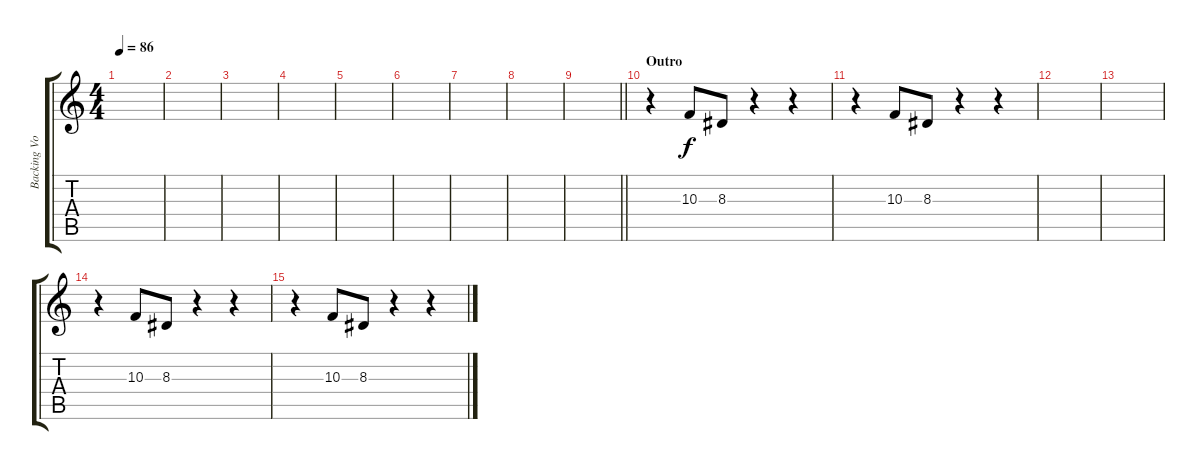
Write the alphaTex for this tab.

\track ("Backing Vocals" "Backing Vo") {instrument tuba}
\staff {score tabs}
\tuning (E4 B3 G3 D3 A2 E2) {hide}
\ts (4 4)
\tempo 86
\clef g2
\ks c
|
|
|
|
|
|
|
|
\barLineRight lightlight
|
\section ("" "Outro")
r.4 10.3.8 8.3.8 r.4 r.4 |
r.4 10.3.8 8.3.8 r.4 r.4 |
|
|
r.4 10.3.8 8.3.8 r.4 r.4 |
r.4 10.3.8 8.3.8 r.4 r.4
